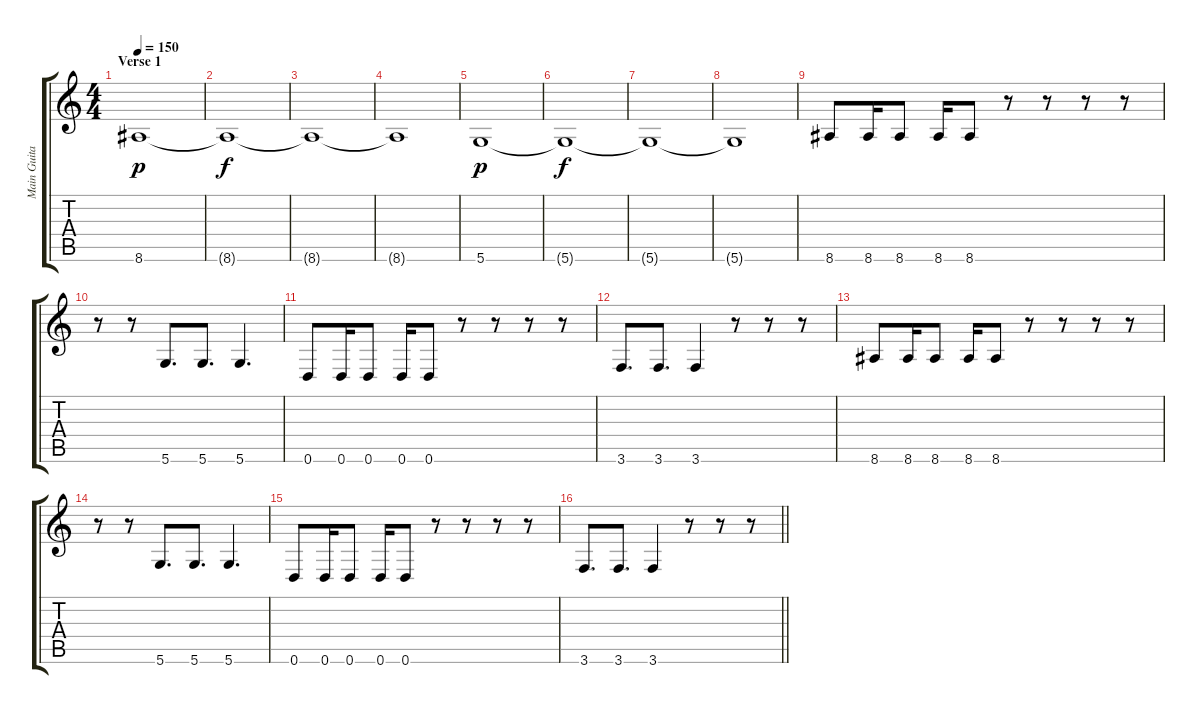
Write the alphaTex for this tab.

\track ("Main Guitar" "Main Guita") {instrument distortionguitar}
\staff {score tabs}
\tuning (E4 B3 G3 D3 A2 D2) {hide}
\ts (4 4)
\section ("" "Verse 1")
\tempo 150
\clef g2
\ks c
8.6.1{dy p} |
8.6{t}.1{dy f} |
8.6{t}.1 |
8.6{t}.1 |
5.6.1{dy p} |
5.6{t}.1{dy f} |
5.6{t}.1 |
5.6{t}.1 |
8.6.8 8.6.16 8.6.8 8.6.16 8.6.8 r.8 r.8 r.8 r.8 |
r.8 r.8 5.6.8{d} 5.6.8{d} 5.6.4{d} |
0.6.8 0.6.16 0.6.8 0.6.16 0.6.8 r.8 r.8 r.8 r.8 |
3.6.8{d} 3.6.8{d} 3.6.4 r.8 r.8 r.8 |
8.6.8 8.6.16 8.6.8 8.6.16 8.6.8 r.8 r.8 r.8 r.8 |
r.8 r.8 5.6.8{d} 5.6.8{d} 5.6.4{d} |
0.6.8 0.6.16 0.6.8 0.6.16 0.6.8 r.8 r.8 r.8 r.8 |
\barLineRight lightlight
3.6.8{d} 3.6.8{d} 3.6.4 r.8 r.8 r.8
